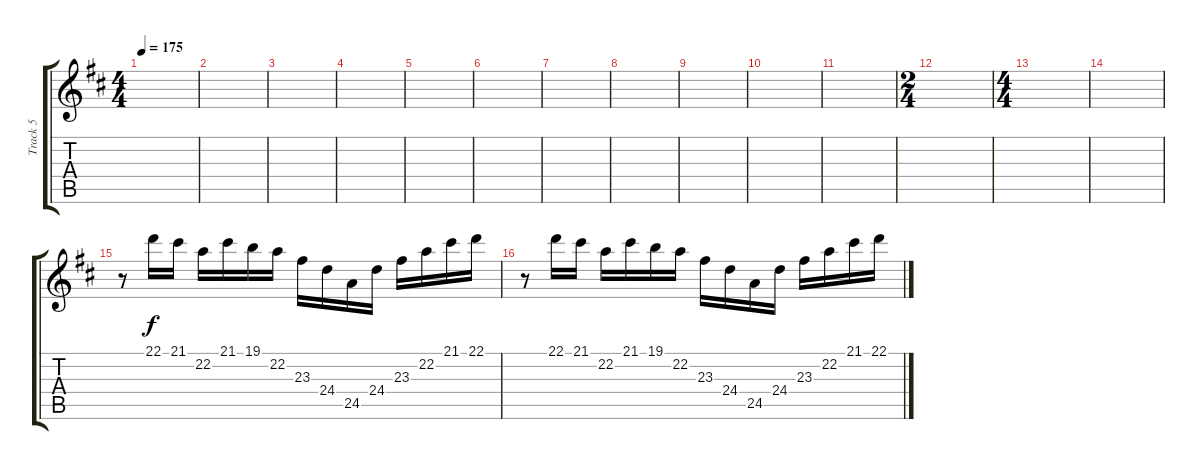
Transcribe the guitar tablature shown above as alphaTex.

\track ("Track 5" "Track 5") {instrument lead3calliope}
\staff {score tabs}
\tuning (E4 B3 G3 D3 A2 E2) {hide}
\ts (4 4)
\tempo 175
\clef g2
\ks d
|
|
|
|
|
|
|
|
|
|
|
\ts (2 4)
|
\ts (4 4)
|
|
r.8 22.1.16 21.1.16 22.2.16 21.1.16 19.1.16 22.2.16 23.3.16 24.4.16 24.5.16 24.4.16 23.3.16 22.2.16 21.1.16 22.1.16 |
r.8 22.1.16 21.1.16 22.2.16 21.1.16 19.1.16 22.2.16 23.3.16 24.4.16 24.5.16 24.4.16 23.3.16 22.2.16 21.1.16 22.1.16
